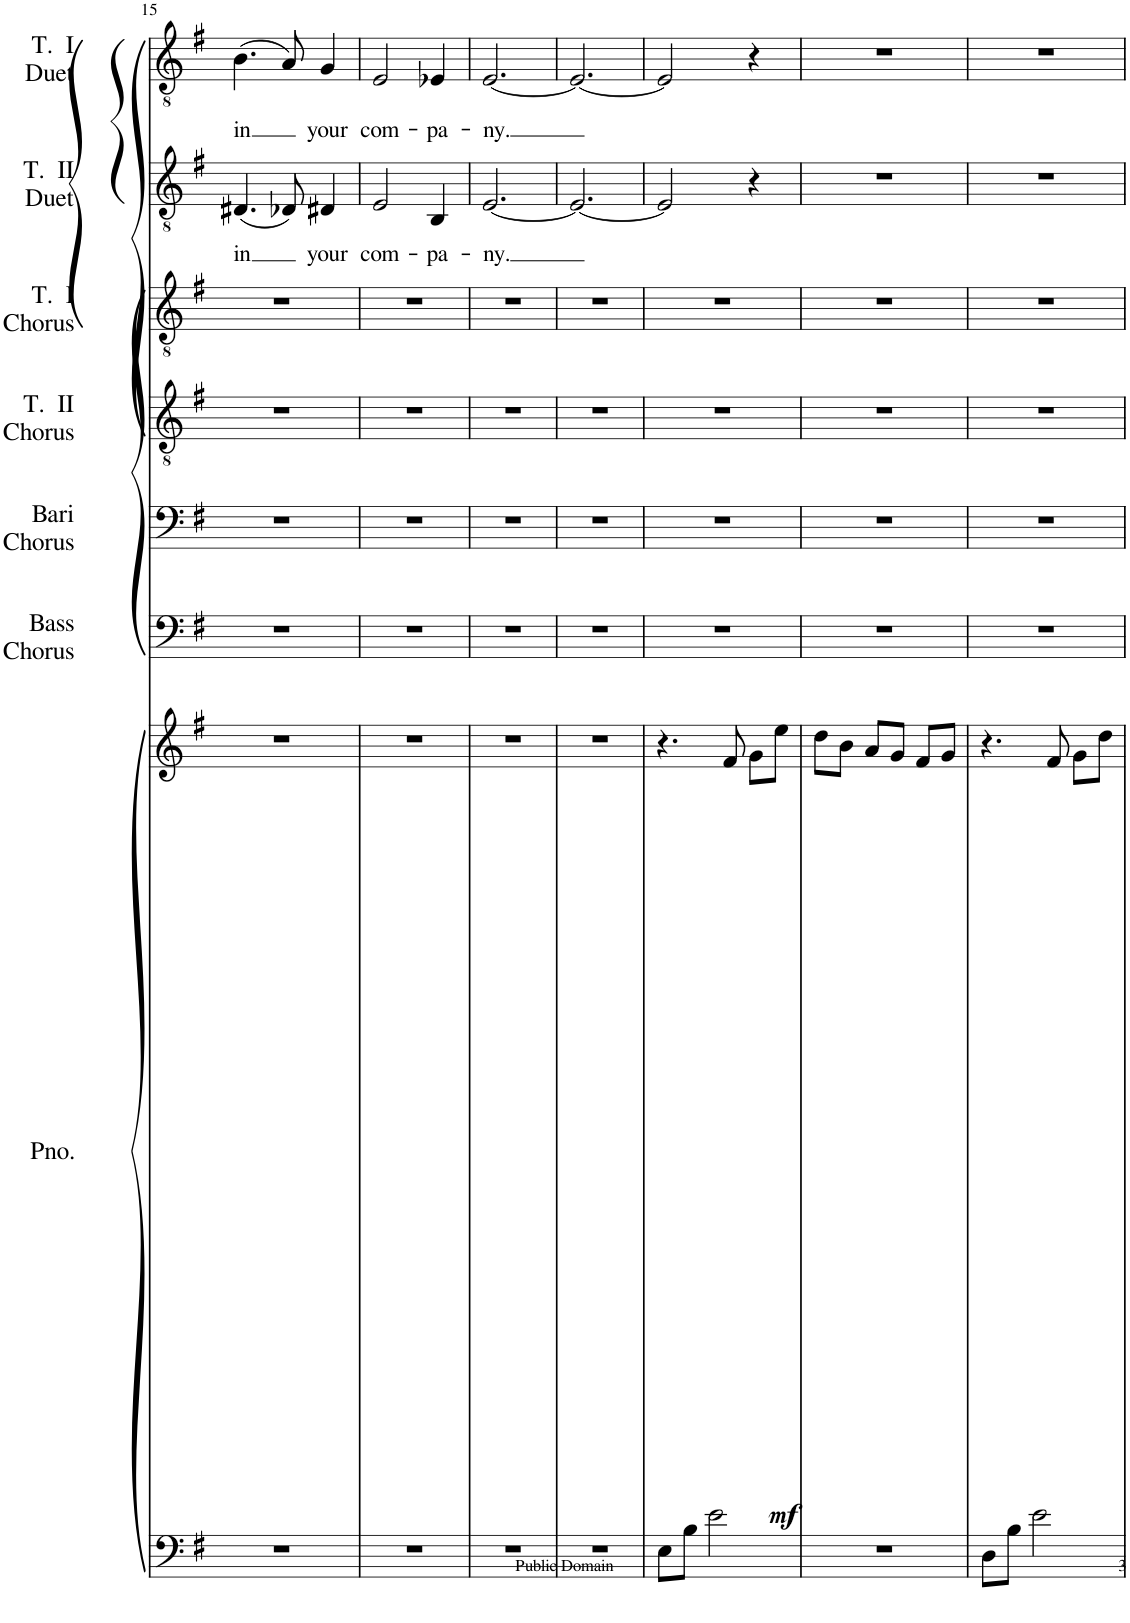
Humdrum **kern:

**kern	**kern	**dynam	**kern	**kern	**kern	**kern	**kern	**text	**text	**kern	**text	**text
*part7	*part7	*part7	*part6	*part5	*part4	*part3	*part2	*part2	*part2	*part1	*part1	*part1
*staff8	*staff7	*staff7/8	*staff6	*staff5	*staff4	*staff3	*staff2	*staff2	*staff2	*staff1	*staff1	*staff1
*I"Piano	*	*	*I"Bass Chorus	*I"Baritone Chorus	*I"Tenor II Chorus	*I"Tenor I Chorus	*I"Tenor II Duet	*	*	*I"Tenor I Duet	*	*
*I'Pno.	*	*	*I'Bass Chorus	*I'Bari Chorus	*I'T.  II Chorus	*I'T.  I Chorus	*I'T.  II Duet	*	*	*I'T.  I Duet	*	*
!!LO:PB:g=z
*clefF4	*clefG2	*	*clefF4	*clefF4	*clefGv2	*clefGv2	*clefGv2	*	*	*clefGv2	*	*
*k[f#]	*k[f#]	*	*k[f#]	*k[f#]	*k[f#]	*k[f#]	*k[f#]	*	*	*k[f#]	*	*
*M3/4	*M3/4	*	*M3/4	*M3/4	*M3/4	*M3/4	*M3/4	*	*	*M3/4	*	*
=15	=15	=15	=15	=15	=15	=15	=15	=15	=15	=15	=15	=15
!	!	!	!	!	!	!	!	!	!LO:LY:b	!	!	!LO:LY:b
2.r	2.r	.	2.r	2.r	2.r	2.r	(4.D#X/	.	in	(4.B\	.	in
.	.	.	.	.	.	.	8D-X/)	.	.	8A/)	.	.
!	!	!	!	!	!	!	!	!	!LO:LY:b	!	!	!LO:LY:b
.	.	.	.	.	.	.	4D#X/	.	your	4G/	.	your
=16	=16	=16	=16	=16	=16	=16	=16	=16	=16	=16	=16	=16
!	!	!	!	!	!	!	!	!	!LO:LY:b	!	!	!LO:LY:b
2.r	2.r	.	2.r	2.r	2.r	2.r	2E/	.	com-	2E/	.	com-
!	!	!	!	!	!	!	!	!	!LO:LY:b	!	!	!LO:LY:b
.	.	.	.	.	.	.	4BB/	.	-pa-	4E-X/	.	-pa-
=17	=17	=17	=17	=17	=17	=17	=17	=17	=17	=17	=17	=17
!	!	!	!	!	!	!	!	!	!LO:LY:b	!	!	!LO:LY:b
2.r	2.r	.	2.r	2.r	2.r	2.r	[2.E/	.	-ny.	[2.E/	.	-ny.
=18	=18	=18	=18	=18	=18	=18	=18	=18	=18	=18	=18	=18
2.r	2.r	.	2.r	2.r	2.r	2.r	2.E/_	.	.	2.E/_	.	.
=19	=19	=19	=19	=19	=19	=19	=19	=19	=19	=19	=19	=19
!	!	!LO:DY:b=2	!	!	!	!	!	!	!	!	!	!
8E\L	4.r	mf	2.r	2.r	2.r	2.r	2E/]	.	.	2E/]	.	.
8B\J	.	.	.	.	.	.	.	.	.	.	.	.
2e\	.	.	.	.	.	.	.	.	.	.	.	.
!	!	!LO:DY:b	!	!	!	!	!	!	!	!	!	!
.	8f#/	mf	.	.	.	.	.	.	.	.	.	.
.	8g\L	.	.	.	.	.	4r	.	.	4r	.	.
.	8ee\J	.	.	.	.	.	.	.	.	.	.	.
=20	=20	=20	=20	=20	=20	=20	=20	=20	=20	=20	=20	=20
2.r	8dd\L	.	2.r	2.r	2.r	2.r	2.r	.	.	2.r	.	.
.	8b\J	.	.	.	.	.	.	.	.	.	.	.
.	8a/L	.	.	.	.	.	.	.	.	.	.	.
.	8g/J	.	.	.	.	.	.	.	.	.	.	.
.	8f#/L	.	.	.	.	.	.	.	.	.	.	.
.	8g/J	.	.	.	.	.	.	.	.	.	.	.
=21	=21	=21	=21	=21	=21	=21	=21	=21	=21	=21	=21	=21
8D\L	4.r	.	2.r	2.r	2.r	2.r	2.r	.	.	2.r	.	.
8B\J	.	.	.	.	.	.	.	.	.	.	.	.
2e\	.	.	.	.	.	.	.	.	.	.	.	.
.	8f#/	.	.	.	.	.	.	.	.	.	.	.
.	8g\L	.	.	.	.	.	.	.	.	.	.	.
.	8dd\J	.	.	.	.	.	.	.	.	.	.	.
=	=	=	=	=	=	=	=	=	=	=	=	=
*-	*-	*-	*-	*-	*-	*-	*-	*-	*-	*-	*-	*-
